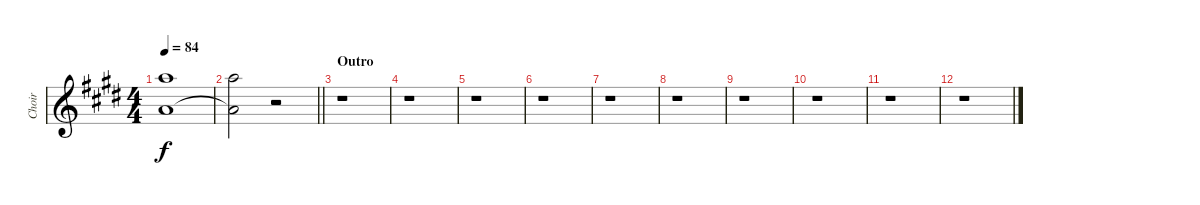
\track ("Choir" "Choir") {instrument choiraahs}
\staff {score}
\tuning (E4 B3 G3 D3 A2 E2) {hide}
\ts (4 4)
\tempo 84
\clef g2
\ks e
(17.1 14.3).1{dy f} |
\barLineRight lightlight
(17.1 14.3{t}).2 r.2 |
\section ("" "Outro")
r.1 |
r.1 |
r.1 |
r.1 |
r.1 |
r.1 |
r.1 |
r.1 |
r.1 |
r.1
